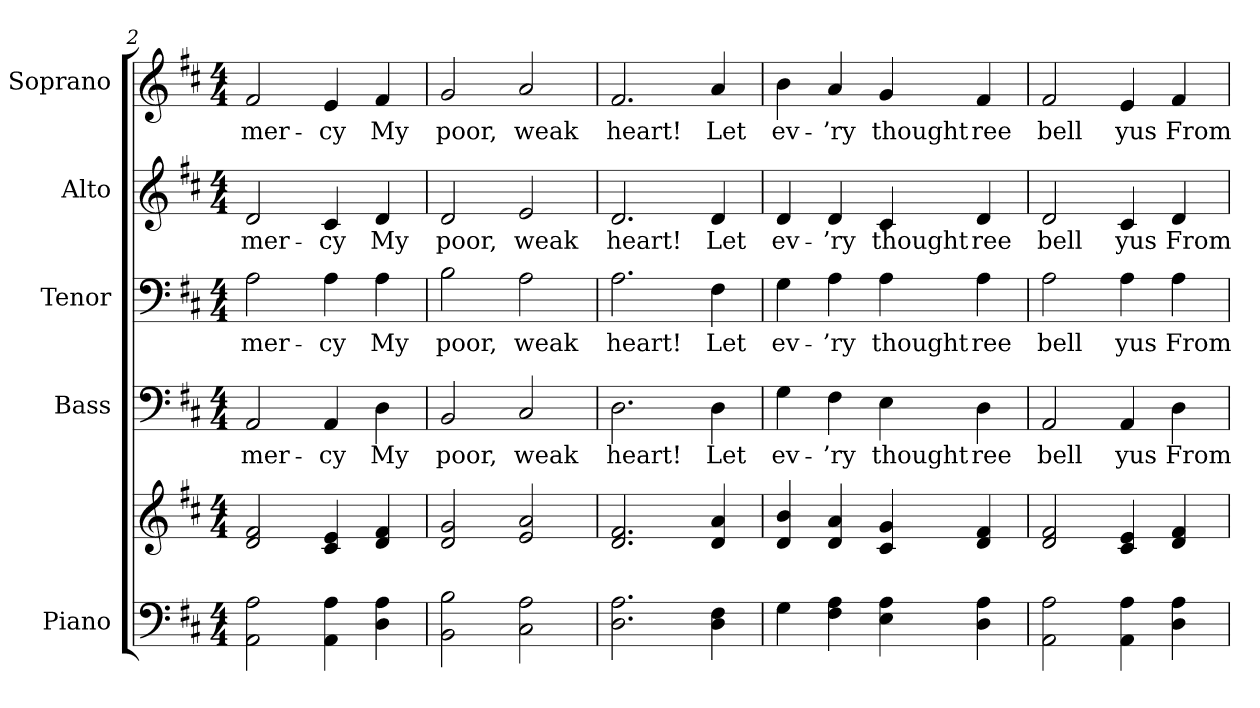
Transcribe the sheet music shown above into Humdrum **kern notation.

**kern	**kern	**kern	**text	**kern	**text	**kern	**text	**kern	**text
*part5	*part5	*part4	*part4	*part3	*part3	*part2	*part2	*part1	*part1
*staff6	*staff5	*staff4	*staff4	*staff3	*staff3	*staff2	*staff2	*staff1	*staff1
*I"Piano	*	*I"Bass	*	*I"Tenor	*	*I"Alto	*	*I"Soprano	*
*I'Pno.	*	*I'B.	*	*I'T.	*	*I'A.	*	*I'S.	*
*clefF4	*clefG2	*clefF4	*	*clefF4	*	*clefG2	*	*clefG2	*
*k[f#c#]	*k[f#c#]	*k[f#c#]	*	*k[f#c#]	*	*k[f#c#]	*	*k[f#c#]	*
*D:	*D:	*D:	*	*D:	*	*D:	*	*D:	*
*M4/4	*M4/4	*M4/4	*	*M4/4	*	*M4/4	*	*M4/4	*
=2	=2	=2	=2	=2	=2	=2	=2	=2	=2
!	!	!	!LO:LY:b:color=#000000	!	!	!	!	!	!
!	!	!	!	!	!LO:LY:b:color=#000000	!	!	!	!
!	!	!	!	!	!	!	!LO:LY:b:color=#000000	!	!
!	!	!	!	!	!	!	!	!	!LO:LY:b:color=#000000
2AAi\ 2Ai	2di/ 2f#i	2AAi/	mer-	2Ai\	mer-	2di/	mer-	2f#i/	mer-
!	!	!	!LO:LY:b:color=#000000	!	!	!	!	!	!
!	!	!	!	!	!LO:LY:b:color=#000000	!	!	!	!
!	!	!	!	!	!	!	!LO:LY:b:color=#000000	!	!
!	!	!	!	!	!	!	!	!	!LO:LY:b:color=#000000
4AAi\ 4Ai	4c#i/ 4ei	4AAi/	-cy	4Ai\	-cy	4c#i/	-cy	4ei/	-cy
!	!	!	!LO:LY:b:color=#000000	!	!	!	!	!	!
!	!	!	!	!	!LO:LY:b:color=#000000	!	!	!	!
!	!	!	!	!	!	!	!LO:LY:b:color=#000000	!	!
!	!	!	!	!	!	!	!	!	!LO:LY:b:color=#000000
4Di\ 4Ai	4di/ 4f#i	4Di\	My	4Ai\	My	4di/	My	4f#i/	My
!!LO:PB:g=z
=3	=3	=3	=3	=3	=3	=3	=3	=3	=3
!	!	!	!LO:LY:b:color=#000000	!	!	!	!	!	!
!	!	!	!	!	!LO:LY:b:color=#000000	!	!	!	!
!	!	!	!	!	!	!	!LO:LY:b:color=#000000	!	!
!	!	!	!	!	!	!	!	!	!LO:LY:b:color=#000000
2BBi\ 2Bi	2di/ 2gi	2BBi/	poor,	2Bi\	poor,	2di/	poor,	2gi/	poor,
!	!	!	!LO:LY:b:color=#000000	!	!	!	!	!	!
!	!	!	!	!	!LO:LY:b:color=#000000	!	!	!	!
!	!	!	!	!	!	!	!LO:LY:b:color=#000000	!	!
!	!	!	!	!	!	!	!	!	!LO:LY:b:color=#000000
2C#i\ 2Ai	2ei/ 2ai	2C#i/	weak	2Ai\	weak	2ei/	weak	2ai/	weak
=4	=4	=4	=4	=4	=4	=4	=4	=4	=4
!	!	!	!LO:LY:b:color=#000000	!	!	!	!	!	!
!	!	!	!	!	!LO:LY:b:color=#000000	!	!	!	!
!	!	!	!	!	!	!	!LO:LY:b:color=#000000	!	!
!	!	!	!	!	!	!	!	!	!LO:LY:b:color=#000000
2.Di\ 2.Ai	2.di/ 2.f#i	2.Di\	heart!	2.Ai\	heart!	2.di/	heart!	2.f#i/	heart!
!	!	!	!LO:LY:b:color=#000000	!	!	!	!	!	!
!	!	!	!	!	!LO:LY:b:color=#000000	!	!	!	!
!	!	!	!	!	!	!	!LO:LY:b:color=#000000	!	!
!	!	!	!	!	!	!	!	!	!LO:LY:b:color=#000000
4Di\ 4F#i	4di/ 4ai	4Di\	Let	4F#i\	Let	4di/	Let	4ai/	Let
=5	=5	=5	=5	=5	=5	=5	=5	=5	=5
!	!	!	!LO:LY:b:color=#000000	!	!	!	!	!	!
!	!	!	!	!	!LO:LY:b:color=#000000	!	!	!	!
!	!	!	!	!	!	!	!LO:LY:b:color=#000000	!	!
!	!	!	!	!	!	!	!	!	!LO:LY:b:color=#000000
4Gi\	4di/ 4bi	4Gi\	ev-	4Gi\	ev-	4di/	ev-	4bi\	ev-
!	!	!	!LO:LY:b:color=#000000	!	!	!	!	!	!
!	!	!	!	!	!LO:LY:b:color=#000000	!	!	!	!
!	!	!	!	!	!	!	!LO:LY:b:color=#000000	!	!
!	!	!	!	!	!	!	!	!	!LO:LY:b:color=#000000
4F#i\ 4Ai	4di/ 4ai	4F#i\	-’ry	4Ai\	-’ry	4di/	-’ry	4ai/	-’ry
!	!	!	!LO:LY:b:color=#000000	!	!	!	!	!	!
!	!	!	!	!	!LO:LY:b:color=#000000	!	!	!	!
!	!	!	!	!	!	!	!LO:LY:b:color=#000000	!	!
!	!	!	!	!	!	!	!	!	!LO:LY:b:color=#000000
4Ei\ 4Ai	4c#i/ 4gi	4Ei\	thought	4Ai\	thought	4c#i/	thought	4gi/	thought
!	!	!	!LO:LY:b:color=#000000	!	!	!	!	!	!
!	!	!	!	!	!LO:LY:b:color=#000000	!	!	!	!
!	!	!	!	!	!	!	!LO:LY:b:color=#000000	!	!
!	!	!	!	!	!	!	!	!	!LO:LY:b:color=#000000
4Di\ 4Ai	4di/ 4f#i	4Di\	ree	4Ai\	ree	4di/	ree	4f#i/	ree
!!LO:PB:g=z
=6	=6	=6	=6	=6	=6	=6	=6	=6	=6
!	!	!	!LO:LY:b:color=#000000	!	!	!	!	!	!
!	!	!	!	!	!LO:LY:b:color=#000000	!	!	!	!
!	!	!	!	!	!	!	!LO:LY:b:color=#000000	!	!
!	!	!	!	!	!	!	!	!	!LO:LY:b:color=#000000
2AAi\ 2Ai	2di/ 2f#i	2AAi/	bell	2Ai\	bell	2di/	bell	2f#i/	bell
!	!	!	!LO:LY:b:color=#000000	!	!	!	!	!	!
!	!	!	!	!	!LO:LY:b:color=#000000	!	!	!	!
!	!	!	!	!	!	!	!LO:LY:b:color=#000000	!	!
!	!	!	!	!	!	!	!	!	!LO:LY:b:color=#000000
4AAi\ 4Ai	4c#i/ 4ei	4AAi/	yus	4Ai\	yus	4c#i/	yus	4ei/	yus
!	!	!	!LO:LY:b:color=#000000	!	!	!	!	!	!
!	!	!	!	!	!LO:LY:b:color=#000000	!	!	!	!
!	!	!	!	!	!	!	!LO:LY:b:color=#000000	!	!
!	!	!	!	!	!	!	!	!	!LO:LY:b:color=#000000
4Di\ 4Ai	4di/ 4f#i	4Di\	From	4Ai\	From	4di/	From	4f#i/	From
=	=	=	=	=	=	=	=	=	=
*-	*-	*-	*-	*-	*-	*-	*-	*-	*-
